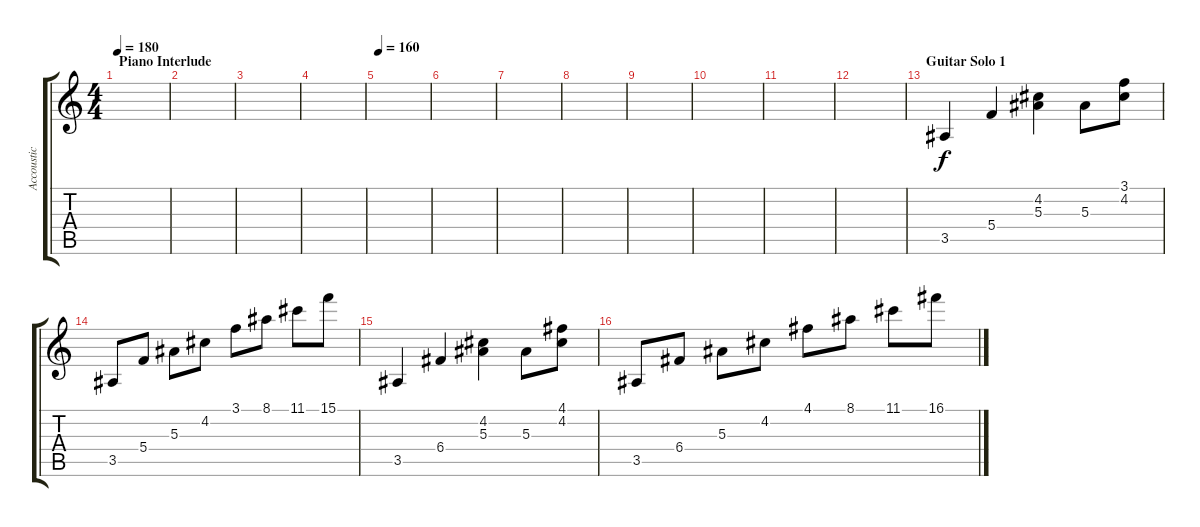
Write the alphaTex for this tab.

\track ("Accoustic Guitar" "Accoustic ") {instrument acousticguitarsteel}
\staff {score tabs}
\tuning (D4 A3 F3 C3 G2 D2) {hide}
\ts (4 4)
\section ("" "Piano Interlude")
\tempo 180
\clef g2
\ks c
|
|
|
|
\tempo 160
|
|
|
|
|
|
|
|
\section ("" "Guitar Solo 1")
3.5.4 5.4.4 (4.2 5.3).4 5.3.8 (3.1 4.2).8 |
3.5.8 5.4.8 5.3.8 4.2.8 3.1.8 8.1.8 11.1.8 15.1.8 |
3.5.4 6.4.4 (4.2 5.3).4 5.3.8 (4.1 4.2).8 |
3.5.8 6.4.8 5.3.8 4.2.8 4.1.8 8.1.8 11.1.8 16.1.8
